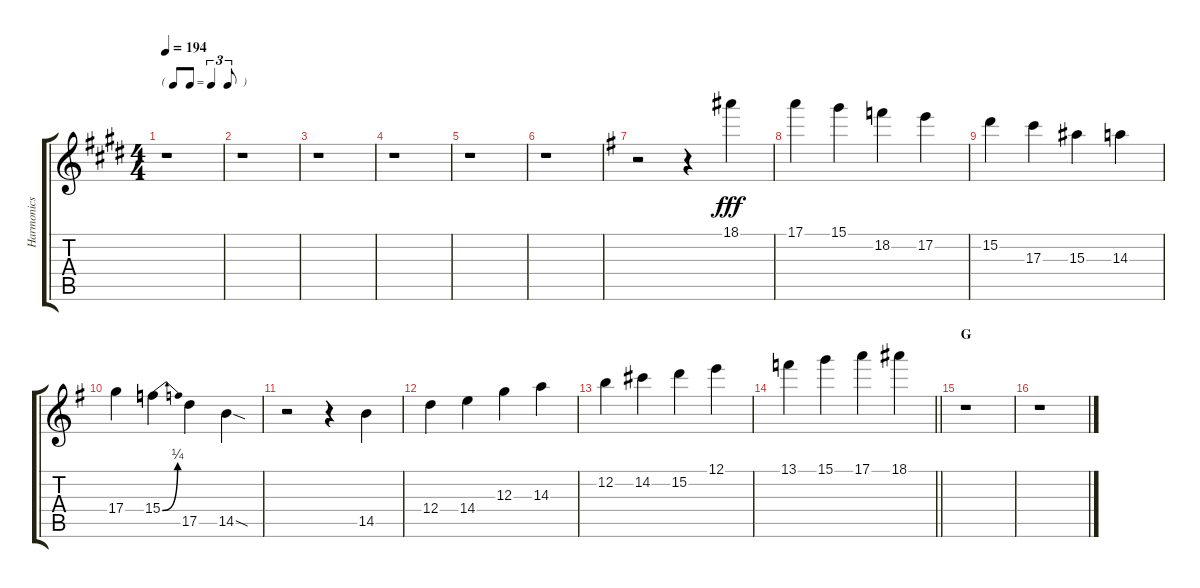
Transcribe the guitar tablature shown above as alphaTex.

\track ("Harmonics / Delay" "Harmonics ") {instrument distortionguitar}
\staff {score tabs}
\tuning (E4 B3 G3 D3 A2 E2) {hide}
\ts (4 4)
\tf triplet8th
\tempo 194
\clef g2
\ks e
r.1{dy f} |
r.1 |
r.1 |
r.1 |
r.1 |
r.1 |
\ks g
r.2 r.4 18.1.4{dy fff} |
17.1.4 15.1.4 18.2.4 17.2.4 |
15.2.4 17.3.4 15.3.4 14.3.4 |
17.4.4 15.4{be (bend 0 0 60 1)}.4 17.5.4 14.5{sod}.4 |
r.2 r.4 14.5.4{instrument overdrivenguitar} |
12.4.4 14.4.4 12.3.4 14.3.4 |
12.2.4 14.2.4 15.2.4 12.1.4 |
\barLineRight lightlight
13.1.4 15.1.4 17.1.4 18.1.4 |
\section ("" "G")
r.1 |
r.1
